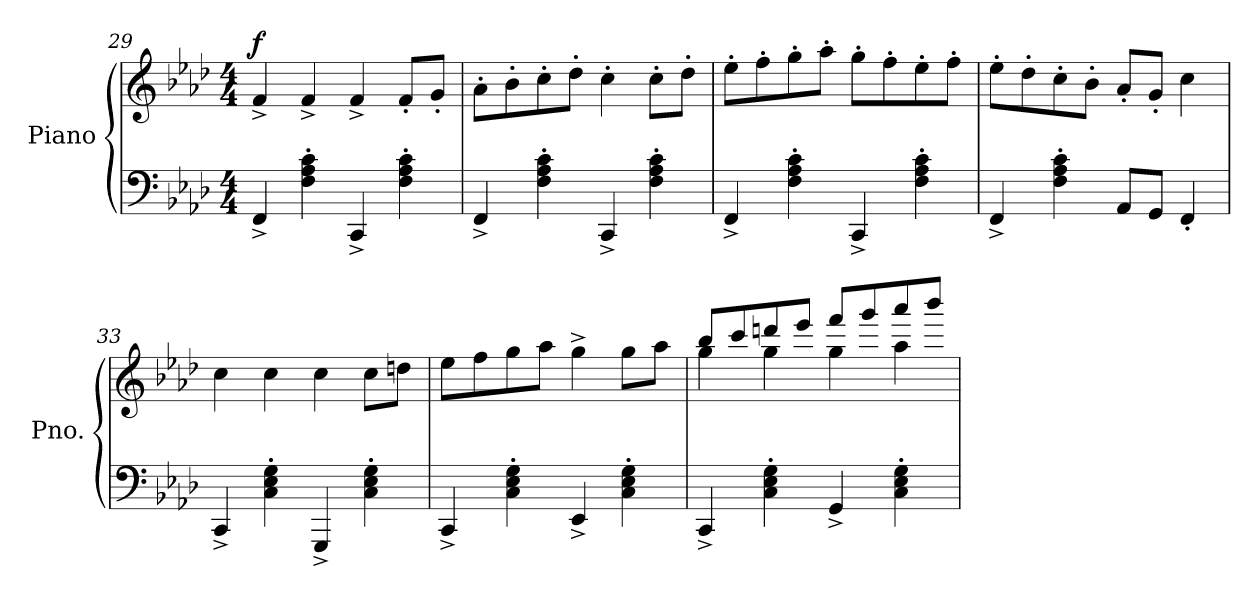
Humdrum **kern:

**kern	**kern	**dynam
*part1	*part1	*part1
*staff2	*staff1	*staff1/2
*I"Piano	*	*
*I'Pno.	*	*
!!LO:LB:g=z
*clefF4	*clefG2	*
*k[b-e-a-d-]	*k[b-e-a-d-]	*
*M4/4	*M4/4	*
*MM110	*MM110	*
=29	=29	=29
!	!	!LO:DY:a
4FF^/	4f^/	f
4F\' 4A-\' 4c\'	4f^/	.
4CC^/	4f^/	.
4F\' 4A-\' 4c\'	8f'/L	.
.	8g'/J	.
=30	=30	=30
4FF^/	8a-'\L	.
.	8b-'\	.
4F\' 4A-\' 4c\'	8cc'\	.
.	8dd-'\J	.
4CC^/	4cc'\	.
4F\' 4A-\' 4c\'	8cc'\L	.
.	8dd-'\J	.
=31	=31	=31
4FF^/	8ee-'\L	.
.	8ff'\	.
4F\' 4A-\' 4c\'	8gg'\	.
.	8aa-'\J	.
4CC^/	8gg'\L	.
.	8ff'\	.
4F\' 4A-\' 4c\'	8ee-'\	.
.	8ff'\J	.
=32	=32	=32
4FF^/	8ee-'\L	.
.	8dd-'\	.
4F\' 4A-\' 4c\'	8cc'\	.
.	8b-'\J	.
8AA-/L	8a-'/L	.
8GG/J	8g'/J	.
4FF'/	4cc\	.
=33	=33	=33
4CC^/	4cc\	.
4C\' 4E-\' 4G\'	4cc\	.
4GGG^/	4cc\	.
4C\' 4E-\' 4G\'	8cc\L	.
.	8ddn\J	.
!!LO:LB:g=z
=34	=34	=34
4CC^/	8ee-\L	.
.	8ff\	.
4C\' 4E-\' 4G\'	8gg\	.
.	8aa-\J	.
4EE-^/	4gg^\	.
4C\' 4E-\' 4G\'	8gg\L	.
.	8aa-\J	.
=35	=35	=35
*	*^	*
4CC^/	8bb-/L	4gg\	.
.	8ccc/	.	.
4C\' 4E-\' 4G\'	8dddn/	4gg\	.
.	8eee-/J	.	.
4GG^/	8fff/L	4gg\	.
.	8ggg/	.	.
4C\' 4E-\' 4G\'	8aaa-/	4aa-\	.
.	8bbb-/J	.	.
*	*v	*v	*
=	=	=
*-	*-	*-
